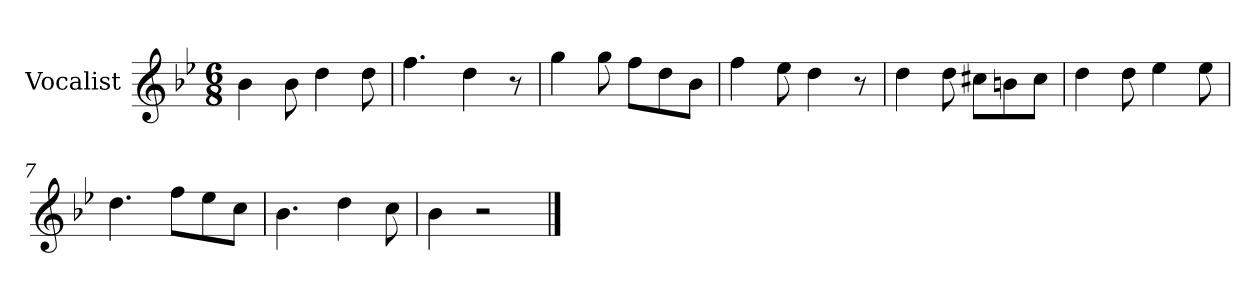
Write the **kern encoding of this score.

**kern
*part1
*staff1
*I"Vocalist
*k[b-e-]
*B-:
*M6/8
=1
4b-
8b-
4dd
8dd
=2
4.ff
4dd
8r
=3
4gg
8gg
8ffL
8dd
8b-J
=4
4ff
8ee-
4dd
8r
=5
4dd
8dd
8cc#XL
8bn
8cc#J
=6
4dd
8dd
4ee-
8ee-
=7
4.dd
8ffL
8ee-
8ccJ
=8
4.b-
4dd
8cc
=9
4b-
2r
==
*-
